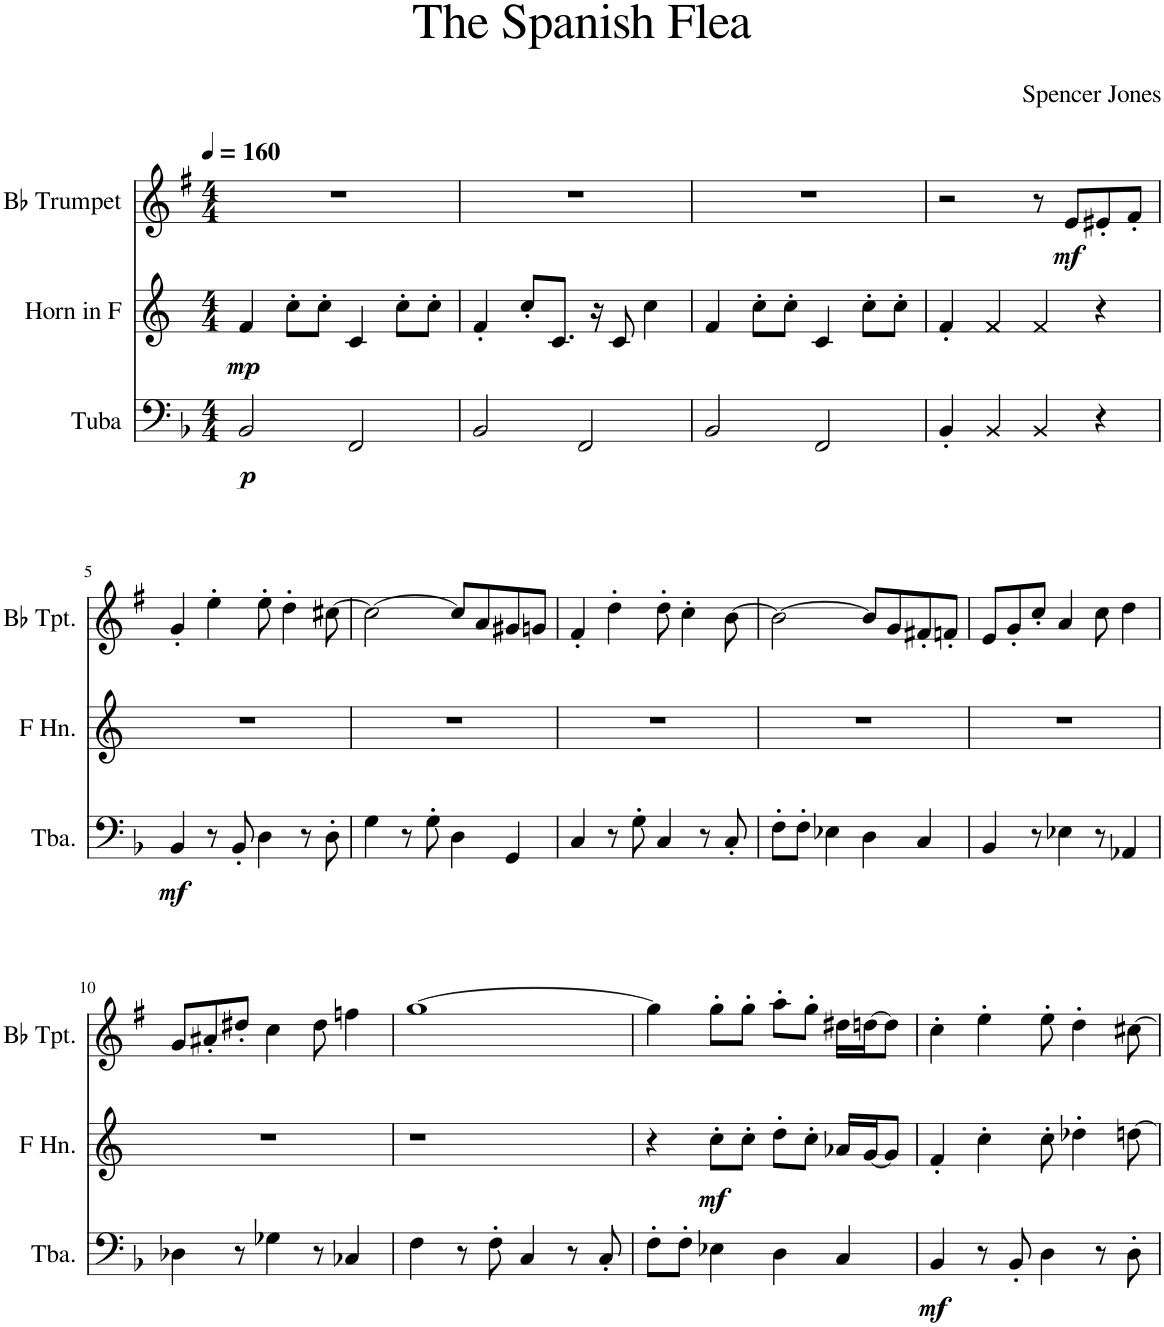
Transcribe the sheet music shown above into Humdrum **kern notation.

**kern	**dynam	**kern	**dynam	**kern	**dynam
*part3	*part3	*part2	*part2	*part1	*part1
*staff3	*staff3	*staff2	*staff2	*staff1	*staff1
*I"Tuba	*	*I"Horn in F	*	*I"Bb Trumpet	*
*I'Tba.	*	*	*	*I'Bb Tpt.	*
*clefF4	*	*clefG2	*	*clefG2	*
*	*	*Trd4c7	*	*Trd1c2	*
*k[b-]	*	*k[]	*	*k[f#]	*
*M4/4	*	*M4/4	*	*M4/4	*
*MM160	*	*MM160	*	*MM160	*
=1	=1	=1	=1	=1	=1
!	!LO:DY:b	!	!LO:DY:b	!	!
2BB-/	p	4f/	mp	1r	.
.	.	8cc'\L	.	.	.
.	.	8cc'\J	.	.	.
2FF/	.	4c/	.	.	.
.	.	8cc'\L	.	.	.
.	.	8cc'\J	.	.	.
=2	=2	=2	=2	=2	=2
2BB-/	.	4f'/	.	1r	.
.	.	8cc'/L	.	.	.
.	.	8.c/J	.	.	.
2FF/	.	.	.	.	.
.	.	16r	.	.	.
.	.	8c/	.	.	.
.	.	4cc\	.	.	.
=3	=3	=3	=3	=3	=3
2BB-/	.	4f/	.	1r	.
.	.	8cc'\L	.	.	.
.	.	8cc'\J	.	.	.
2FF/	.	4c/	.	.	.
.	.	8cc'\L	.	.	.
.	.	8cc'\J	.	.	.
=4	=4	=4	=4	=4	=4
4BB-'/	.	4f'/	.	2r	.
4BB-/	.	4f/	.	.	.
4BB-/	.	4f/	.	8r	.
!	!	!	!	!	!LO:DY:b
.	.	.	.	8e/L	mf
4r	.	4r	.	8e#X'/	.
.	.	.	.	8f#'/J	.
!!LO:LB:g=z
=5	=5	=5	=5	=5	=5
!	!LO:DY:b	!	!	!	!
4BB-/	mf	1r	.	4g'/	.
8r	.	.	.	4ee'\	.
8BB-'/	.	.	.	.	.
4D\	.	.	.	8ee'\	.
.	.	.	.	4dd'\	.
8r	.	.	.	.	.
8D'\	.	.	.	[8cc#X\	.
=6	=6	=6	=6	=6	=6
4G\	.	1r	.	2cc#\_	.
8r	.	.	.	.	.
8G'\	.	.	.	.	.
4D\	.	.	.	8cc#/L]	.
.	.	.	.	8a/	.
4GG/	.	.	.	8g#X/	.
.	.	.	.	8gn/J	.
=7	=7	=7	=7	=7	=7
4C/	.	1r	.	4f#'/	.
8r	.	.	.	4dd'\	.
8G'\	.	.	.	.	.
4C/	.	.	.	8dd'\	.
.	.	.	.	4cc'\	.
8r	.	.	.	.	.
8C'/	.	.	.	[8b\	.
=8	=8	=8	=8	=8	=8
8F'\L	.	1r	.	2b\_	.
8F'\J	.	.	.	.	.
4E-X\	.	.	.	.	.
4D\	.	.	.	8b/L]	.
.	.	.	.	8g/	.
4C/	.	.	.	8f#X'/	.
.	.	.	.	8fn'/J	.
=9	=9	=9	=9	=9	=9
4BB-/	.	1r	.	8e/L	.
.	.	.	.	8g'/	.
8r	.	.	.	8cc'/J	.
4E-X\	.	.	.	4a/	.
8r	.	.	.	8cc\	.
4AA-X/	.	.	.	4dd\	.
!!LO:LB:g=z
=10	=10	=10	=10	=10	=10
4D-X\	.	1r	.	8g/L	.
.	.	.	.	8a#X'/	.
8r	.	.	.	8dd#X'/J	.
4G-X\	.	.	.	4cc\	.
8r	.	.	.	8dd#\	.
4C-X/	.	.	.	4ffn\	.
=11	=11	=11	=11	=11	=11
4F\	.	1r	.	[1gg	.
8r	.	.	.	.	.
8F'\	.	.	.	.	.
4C/	.	.	.	.	.
8r	.	.	.	.	.
8C'/	.	.	.	.	.
=12	=12	=12	=12	=12	=12
8F'\L	.	4r	.	4gg\]	.
8F'\J	.	.	.	.	.
!	!	!	!LO:DY:b	!	!
4E-X\	.	8cc'\L	mf	8gg'\L	.
.	.	8cc'\J	.	8gg'\J	.
4D\	.	8dd'\L	.	8aa'\L	.
.	.	8cc'\J	.	8gg'\J	.
4C/	.	16a-X/LL	.	16dd#X\LL	.
.	.	[16g/J	.	[16ddn\J	.
.	.	8g/J]	.	8dd\J]	.
=13	=13	=13	=13	=13	=13
!	!LO:DY:b	!	!	!	!
4BB-/	mf	4f'/	.	4cc'\	.
8r	.	4cc'\	.	4ee'\	.
8BB-'/	.	.	.	.	.
4D\	.	8cc'\	.	8ee'\	.
.	.	4dd-X'\	.	4dd'\	.
8r	.	.	.	.	.
8D'\	.	[8ddn\	.	[8cc#X\	.
=	=	=	=	=	=
*-	*-	*-	*-	*-	*-
